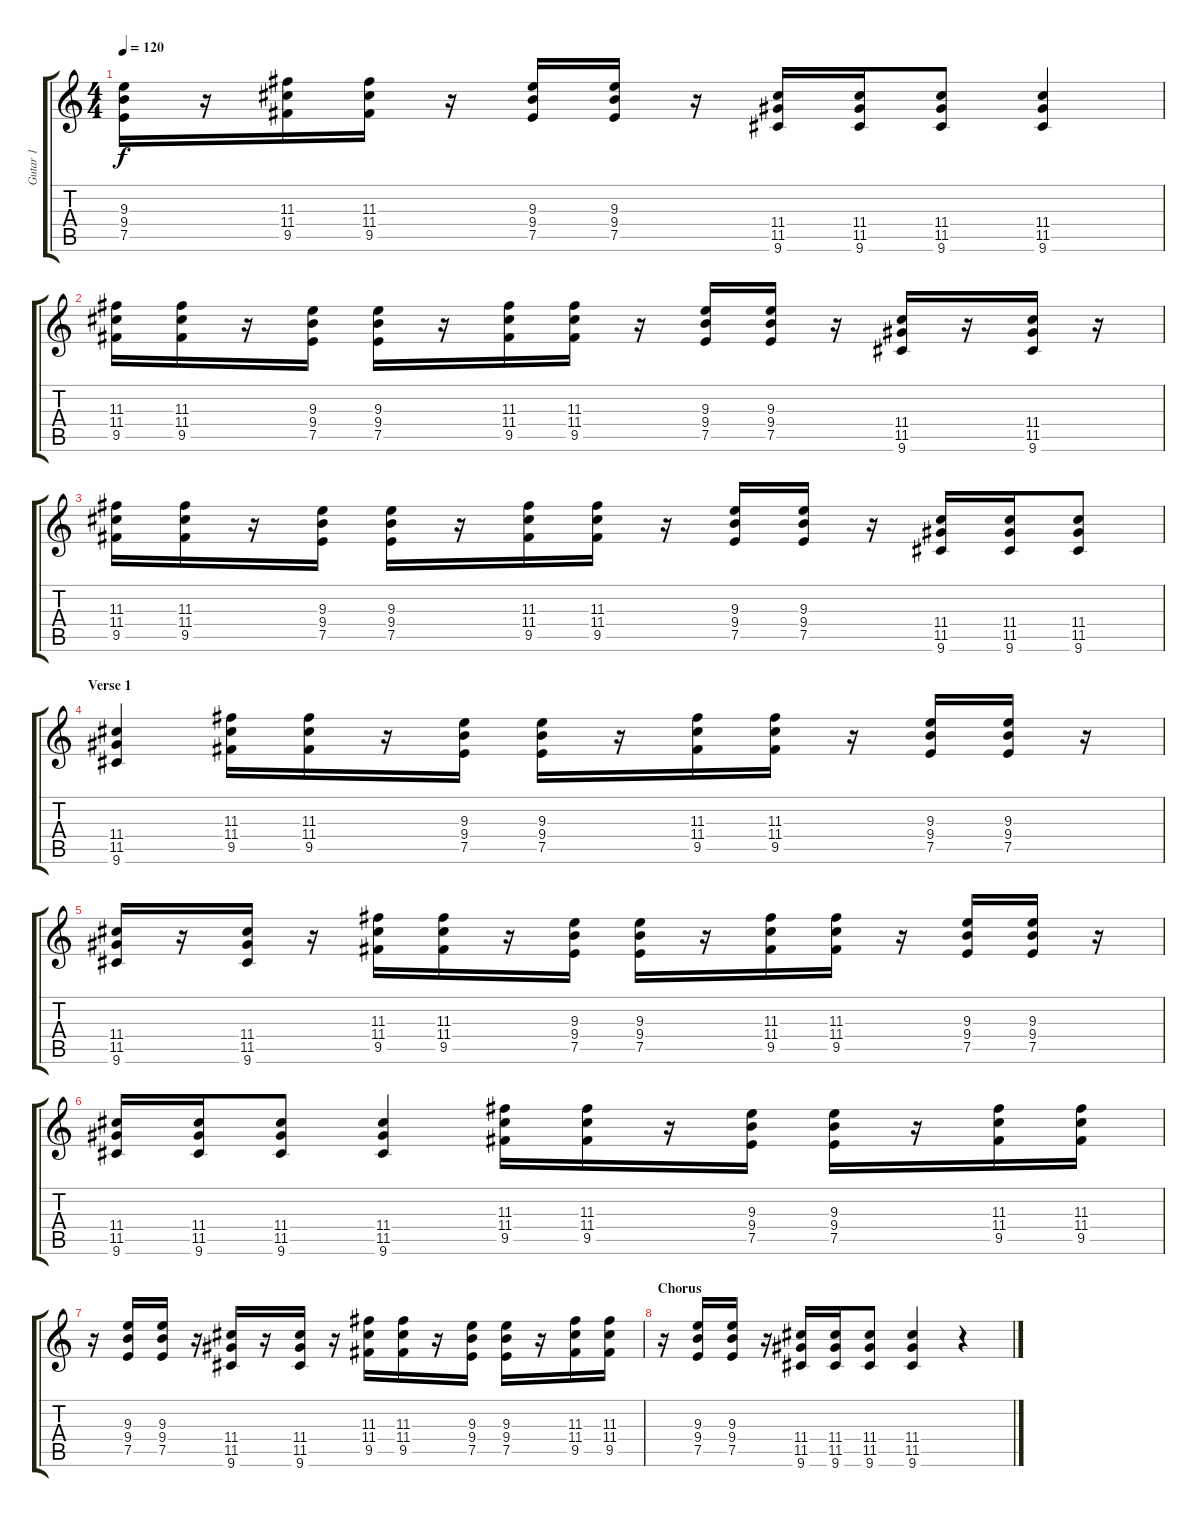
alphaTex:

\track ("Gutar 1" "Gutar 1") {instrument electricguitarclean}
\staff {score tabs}
\tuning (E4 B3 G3 D3 A2 E2) {hide}
\ts (4 4)
\tempo 120
\clef g2
\ks c
(9.3 9.4 7.5).16{dy f} r.16 (11.3 11.4 9.5).16 (11.3 11.4 9.5).16 r.16 (9.3 9.4 7.5).16 (9.3 9.4 7.5).16 r.16 (11.4 11.5 9.6).16 (11.4 11.5 9.6).16 (11.4 11.5 9.6).8 (11.4 11.5 9.6).4 |
(11.3 11.4 9.5).16 (11.3 11.4 9.5).16 r.16 (9.3 9.4 7.5).16 (9.3 9.4 7.5).16 r.16 (11.3 11.4 9.5).16 (11.3 11.4 9.5).16 r.16 (9.3 9.4 7.5).16 (9.3 9.4 7.5).16 r.16 (11.4 11.5 9.6).16 r.16 (11.4 11.5 9.6).16 r.16 |
(11.3 11.4 9.5).16 (11.3 11.4 9.5).16 r.16 (9.3 9.4 7.5).16 (9.3 9.4 7.5).16 r.16 (11.3 11.4 9.5).16 (11.3 11.4 9.5).16 r.16 (9.3 9.4 7.5).16 (9.3 9.4 7.5).16 r.16 (11.4 11.5 9.6).16 (11.4 11.5 9.6).16 (11.4 11.5 9.6).8 |
\section ("" "Verse 1")
(11.4 11.5 9.6).4 (11.3 11.4 9.5).16 (11.3 11.4 9.5).16 r.16 (9.3 9.4 7.5).16 (9.3 9.4 7.5).16 r.16 (11.3 11.4 9.5).16 (11.3 11.4 9.5).16 r.16 (9.3 9.4 7.5).16 (9.3 9.4 7.5).16 r.16 |
(11.4 11.5 9.6).16 r.16 (11.4 11.5 9.6).16 r.16 (11.3 11.4 9.5).16 (11.3 11.4 9.5).16 r.16 (9.3 9.4 7.5).16 (9.3 9.4 7.5).16 r.16 (11.3 11.4 9.5).16 (11.3 11.4 9.5).16 r.16 (9.3 9.4 7.5).16 (9.3 9.4 7.5).16 r.16 |
(11.4 11.5 9.6).16 (11.4 11.5 9.6).16 (11.4 11.5 9.6).8 (11.4 11.5 9.6).4 (11.3 11.4 9.5).16 (11.3 11.4 9.5).16 r.16 (9.3 9.4 7.5).16 (9.3 9.4 7.5).16 r.16 (11.3 11.4 9.5).16 (11.3 11.4 9.5).16 |
r.16 (9.3 9.4 7.5).16 (9.3 9.4 7.5).16 r.16 (11.4 11.5 9.6).16 r.16 (11.4 11.5 9.6).16 r.16 (11.3 11.4 9.5).16 (11.3 11.4 9.5).16 r.16 (9.3 9.4 7.5).16 (9.3 9.4 7.5).16 r.16 (11.3 11.4 9.5).16 (11.3 11.4 9.5).16 |
\section ("" "Chorus")
r.16 (9.3 9.4 7.5).16 (9.3 9.4 7.5).16 r.16 (11.4 11.5 9.6).16 (11.4 11.5 9.6).16 (11.4 11.5 9.6).8 (11.4 11.5 9.6).4 r.4
